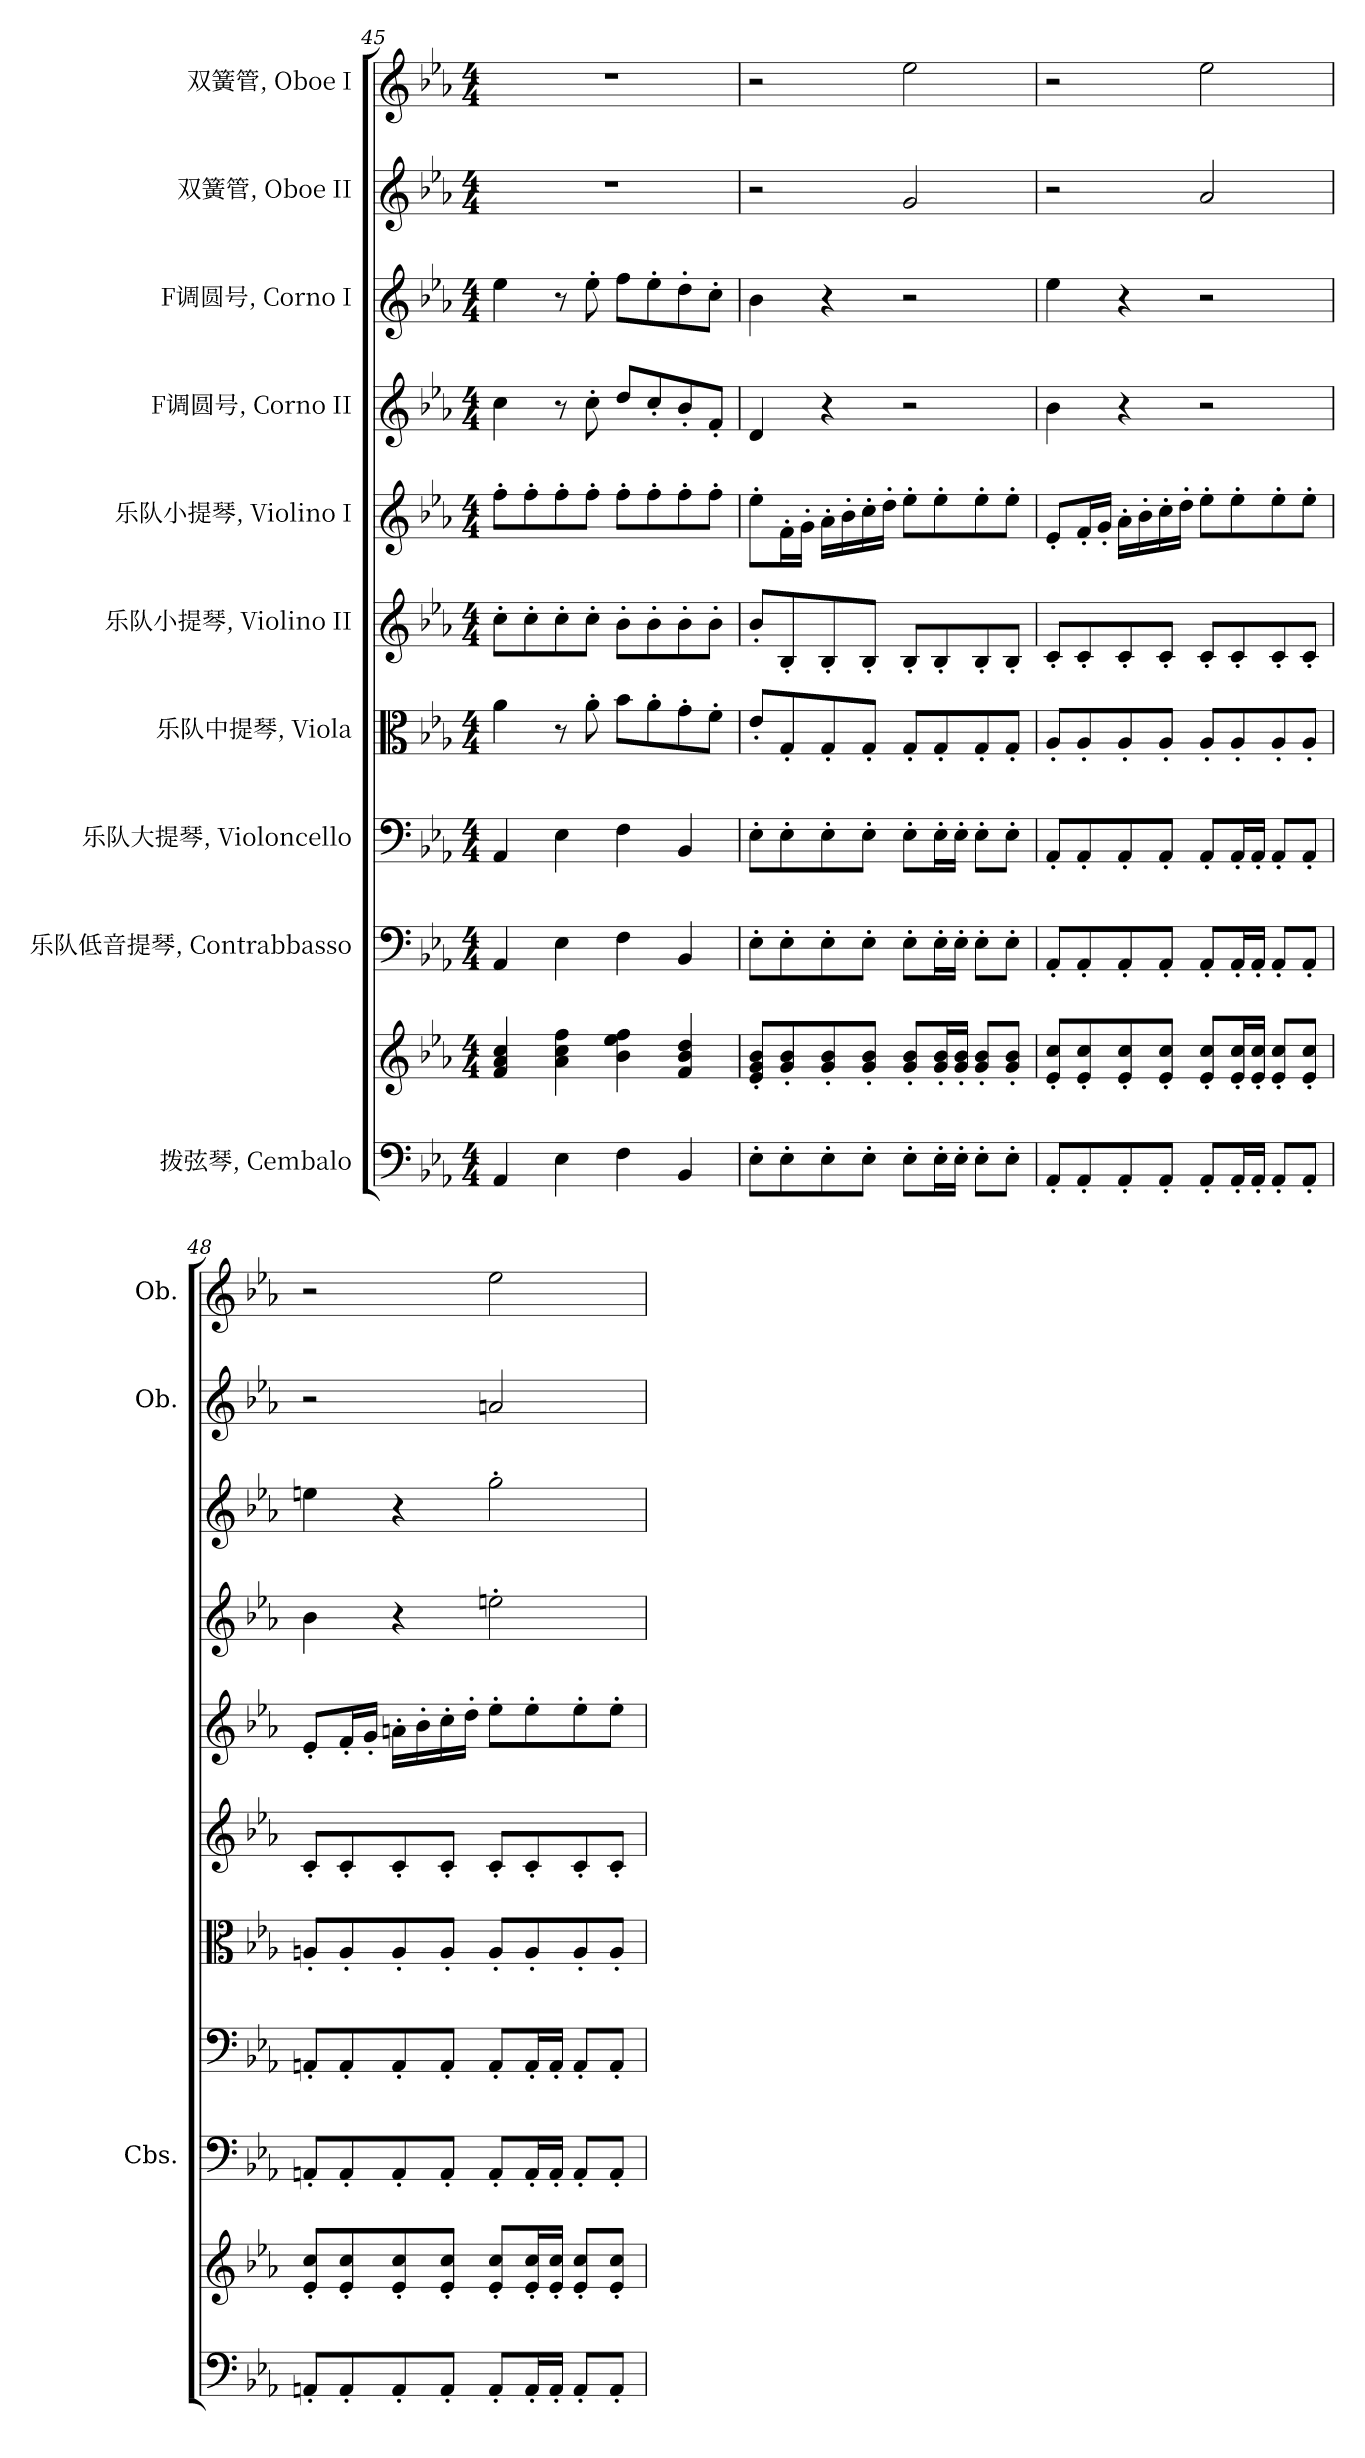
**kern	**kern	**kern	**kern	**kern	**kern	**kern	**kern	**kern	**kern	**kern
*part10	*part10	*part9	*part8	*part7	*part6	*part5	*part4	*part3	*part2	*part1
*staff11	*staff10	*staff9	*staff8	*staff7	*staff6	*staff5	*staff4	*staff3	*staff2	*staff1
*I"拨弦琴, Cembalo	*	*I"乐队低音提琴, Contrabbasso	*I"乐队大提琴, Violoncello	*I"乐队中提琴, Viola	*I"乐队小提琴, Violino II	*I"乐队小提琴, Violino I	*I"F调圆号, Corno II	*I"F调圆号, Corno I	*I"双簧管, Oboe II	*I"双簧管, Oboe I
*	*	*I'Cbs.	*	*	*	*	*	*	*I'Ob.	*I'Ob.
*clefF4	*clefG2	*clefF4	*clefF4	*clefC3	*clefG2	*clefG2	*clefG2	*clefG2	*clefG2	*clefG2
*	*	*ITrd7c12	*	*	*	*	*ITrd4c7	*ITrd4c7	*	*
*k[b-e-a-]	*k[b-e-a-]	*k[b-e-a-]	*k[b-e-a-]	*k[b-e-a-]	*k[b-e-a-]	*k[b-e-a-]	*k[b-e-a-d-]	*k[b-e-a-d-]	*k[b-e-a-]	*k[b-e-a-]
*M4/4	*M4/4	*M4/4	*M4/4	*M4/4	*M4/4	*M4/4	*M4/4	*M4/4	*M4/4	*M4/4
=45	=45	=45	=45	=45	=45	=45	=45	=45	=45	=45
4AA-/	4f/ 4a-/ 4cc/	4AAA-/	4AA-/	4a-\	8cc'\L	8ff'\L	4f\	4a-\	1r	1r
.	.	.	.	.	8cc'\	8ff'\	.	.	.	.
4E-\	4a-\ 4cc\ 4ff\	4EE-\	4E-\	8r	8cc'\	8ff'\	8r	8r	.	.
.	.	.	.	8a-'\	8cc'\J	8ff'\J	8f'\	8a-'\	.	.
4F\	4b-\ 4ee-\ 4ff\	4FF\	4F\	8b-\L	8b-'\L	8ff'\L	8g/L	8b-\L	.	.
.	.	.	.	8a-'\	8b-'\	8ff'\	8f'/	8a-'\	.	.
4BB-/	4f/ 4b-/ 4dd/	4BBB-/	4BB-/	8g'\	8b-'\	8ff'\	8e-'/	8g'\	.	.
.	.	.	.	8f'\J	8b-'\J	8ff'\J	8B-'/J	8f'\J	.	.
=46	=46	=46	=46	=46	=46	=46	=46	=46	=46	=46
8E-'\L	8e-/' 8g/' 8b-/'L	8EE-'\L	8E-'\L	8e-'/L	8b-'/L	8ee-'\L	4G/	4e-\	2r	2r
8E-'\	8g/' 8b-/'	8EE-'\	8E-'\	8G'/	8B-'/	16f'\L	.	.	.	.
.	.	.	.	.	.	16g'\JJ	.	.	.	.
8E-'\	8g/' 8b-/'	8EE-'\	8E-'\	8G'/	8B-'/	16a-'\LL	4r	4r	.	.
.	.	.	.	.	.	16b-'\	.	.	.	.
8E-'\J	8g/' 8b-/'J	8EE-'\J	8E-'\J	8G'/J	8B-'/J	16cc'\	.	.	.	.
.	.	.	.	.	.	16dd'\JJ	.	.	.	.
8E-'\L	8g/' 8b-/'L	8EE-'\L	8E-'\L	8G'/L	8B-'/L	8ee-'\L	2r	2r	2g/	2ee-\
16E-'\L	16g/' 16b-/'L	16EE-'\L	16E-'\L	8G'/	8B-'/	8ee-'\	.	.	.	.
16E-'\JJ	16g/' 16b-/'JJ	16EE-'\JJ	16E-'\JJ	.	.	.	.	.	.	.
8E-'\L	8g/' 8b-/'L	8EE-'\L	8E-'\L	8G'/	8B-'/	8ee-'\	.	.	.	.
8E-'\J	8g/' 8b-/'J	8EE-'\J	8E-'\J	8G'/J	8B-'/J	8ee-'\J	.	.	.	.
!!LO:PB:g=z
=47	=47	=47	=47	=47	=47	=47	=47	=47	=47	=47
8AA-'/L	8e-/' 8cc/'L	8AAA-'/L	8AA-'/L	8A-'/L	8c'/L	8e-'/L	4e-\	4a-\	2r	2r
8AA-'/	8e-/' 8cc/'	8AAA-'/	8AA-'/	8A-'/	8c'/	16f'/L	.	.	.	.
.	.	.	.	.	.	16g'/JJ	.	.	.	.
8AA-'/	8e-/' 8cc/'	8AAA-'/	8AA-'/	8A-'/	8c'/	16a-'\LL	4r	4r	.	.
.	.	.	.	.	.	16b-'\	.	.	.	.
8AA-'/J	8e-/' 8cc/'J	8AAA-'/J	8AA-'/J	8A-'/J	8c'/J	16cc'\	.	.	.	.
.	.	.	.	.	.	16dd'\JJ	.	.	.	.
8AA-'/L	8e-/' 8cc/'L	8AAA-'/L	8AA-'/L	8A-'/L	8c'/L	8ee-'\L	2r	2r	2a-/	2ee-\
16AA-'/L	16e-/' 16cc/'L	16AAA-'/L	16AA-'/L	8A-'/	8c'/	8ee-'\	.	.	.	.
16AA-'/JJ	16e-/' 16cc/'JJ	16AAA-'/JJ	16AA-'/JJ	.	.	.	.	.	.	.
8AA-'/L	8e-/' 8cc/'L	8AAA-'/L	8AA-'/L	8A-'/	8c'/	8ee-'\	.	.	.	.
8AA-'/J	8e-/' 8cc/'J	8AAA-'/J	8AA-'/J	8A-'/J	8c'/J	8ee-'\J	.	.	.	.
=48	=48	=48	=48	=48	=48	=48	=48	=48	=48	=48
8AAn'/L	8e-/' 8cc/'L	8AAAn'/L	8AAn'/L	8An'/L	8c'/L	8e-'/L	4e-\	4an\	2r	2r
8AA'/	8e-/' 8cc/'	8AAA'/	8AA'/	8A'/	8c'/	16f'/L	.	.	.	.
.	.	.	.	.	.	16g'/JJ	.	.	.	.
8AA'/	8e-/' 8cc/'	8AAA'/	8AA'/	8A'/	8c'/	16an'\LL	4r	4r	.	.
.	.	.	.	.	.	16b-'\	.	.	.	.
8AA'/J	8e-/' 8cc/'J	8AAA'/J	8AA'/J	8A'/J	8c'/J	16cc'\	.	.	.	.
.	.	.	.	.	.	16dd'\JJ	.	.	.	.
8AA'/L	8e-/' 8cc/'L	8AAA'/L	8AA'/L	8A'/L	8c'/L	8ee-'\L	2an'\	2cc'\	2an/	2ee-\
16AA'/L	16e-/' 16cc/'L	16AAA'/L	16AA'/L	8A'/	8c'/	8ee-'\	.	.	.	.
16AA'/JJ	16e-/' 16cc/'JJ	16AAA'/JJ	16AA'/JJ	.	.	.	.	.	.	.
8AA'/L	8e-/' 8cc/'L	8AAA'/L	8AA'/L	8A'/	8c'/	8ee-'\	.	.	.	.
8AA'/J	8e-/' 8cc/'J	8AAA'/J	8AA'/J	8A'/J	8c'/J	8ee-'\J	.	.	.	.
=	=	=	=	=	=	=	=	=	=	=
*-	*-	*-	*-	*-	*-	*-	*-	*-	*-	*-
